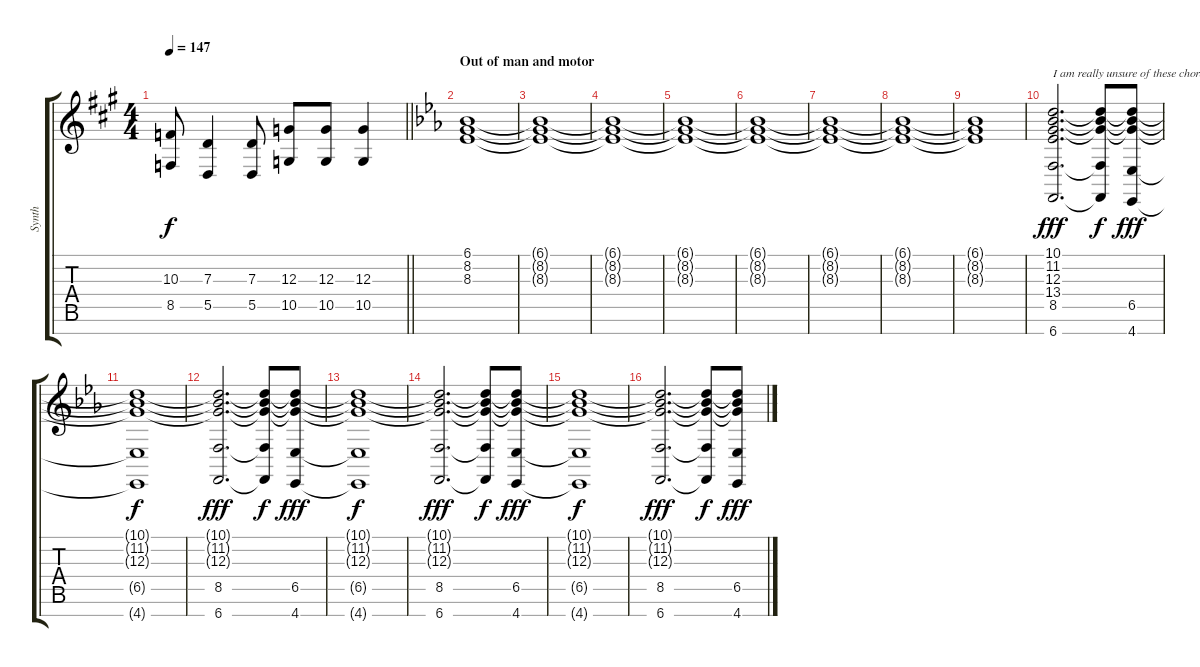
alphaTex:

\track ("Synth" "Synth") {instrument pad1newage}
\staff {score tabs}
\tuning (E4 B3 G3 D3 A2 E2 B1) {hide}
\ts (4 4)
\tempo 147
\clef g2
\barLineRight lightlight
\ks a
(10.3{t} 8.5{t}).8{dy f} (7.3 5.5).4 (7.3 5.5).8 (12.3 10.5).8 (12.3 10.5).8 (12.3 10.5).4 |
\section ("" "Out of man and motor")
\ks eb
(6.1 8.2 8.3).1 |
(6.1{t} 8.2{t} 8.3{t}).1 |
(6.1{t} 8.2{t} 8.3{t}).1 |
(6.1{t} 8.2{t} 8.3{t}).1 |
(6.1{t} 8.2{t} 8.3{t}).1 |
(6.1{t} 8.2{t} 8.3{t}).1 |
(6.1{t} 8.2{t} 8.3{t}).1 |
(6.1{t} 8.2{t} 8.3{t}).1 |
(10.1 11.2 12.3 13.4 8.5 6.7).2{d txt "I am really unsure of these chords (sorry)" dy fff} (10.1{t} 11.2{t} 12.3{t} 8.5{t} 6.7{t}).8{dy f} (10.1{t} 11.2{t} 12.3{t} 6.5 4.7).8{dy fff} |
(10.1{t} 11.2{t} 12.3{t} 6.5{t} 4.7{t}).1{dy f} |
(10.1{t} 11.2{t} 12.3{t} 8.5 6.7).2{d dy fff} (10.1{t} 11.2{t} 12.3{t} 8.5{t} 6.7{t}).8{dy f} (10.1{t} 11.2{t} 12.3{t} 6.5 4.7).8{dy fff} |
(10.1{t} 11.2{t} 12.3{t} 6.5{t} 4.7{t}).1{dy f} |
(10.1{t} 11.2{t} 12.3{t} 8.5 6.7).2{d dy fff} (10.1{t} 11.2{t} 12.3{t} 8.5{t} 6.7{t}).8{dy f} (10.1{t} 11.2{t} 12.3{t} 6.5 4.7).8{dy fff} |
(10.1{t} 11.2{t} 12.3{t} 6.5{t} 4.7{t}).1{dy f} |
(10.1{t} 11.2{t} 12.3{t} 8.5 6.7).2{d dy fff} (10.1{t} 11.2{t} 12.3{t} 8.5{t} 6.7{t}).8{dy f} (10.1{t} 11.2{t} 12.3{t} 6.5 4.7).8{dy fff}
